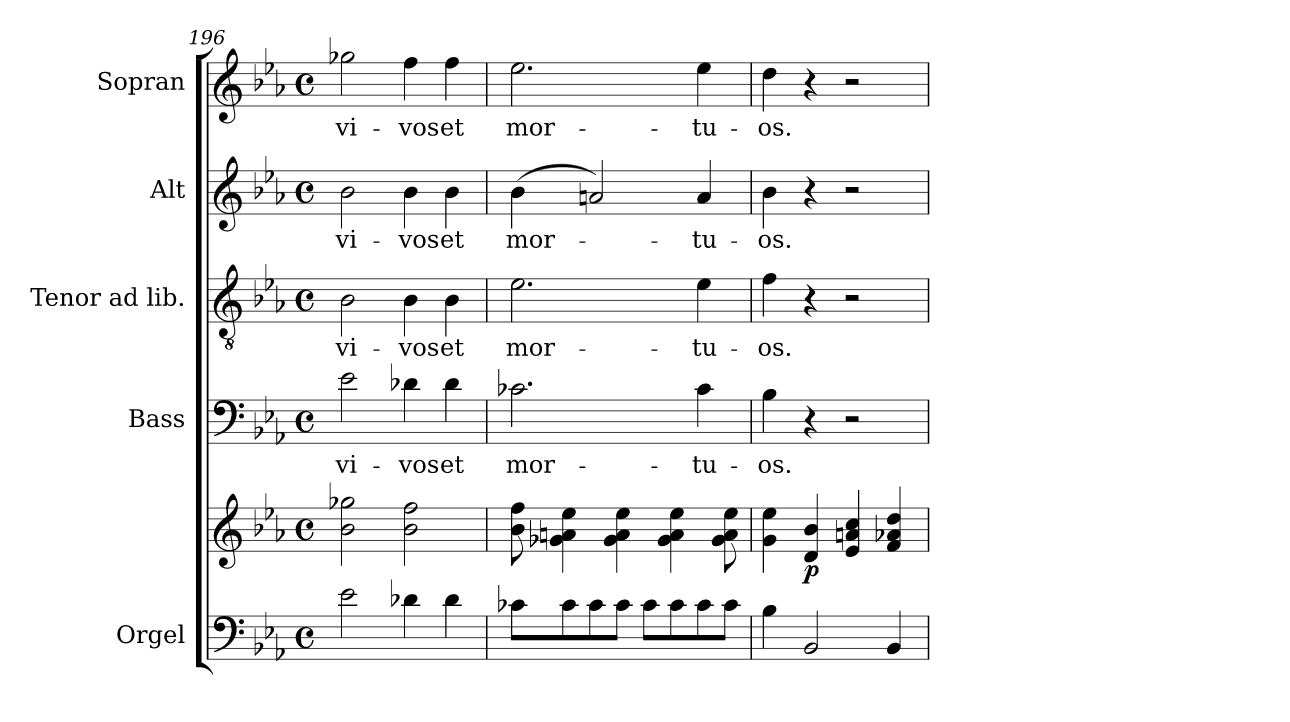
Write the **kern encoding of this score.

**kern	**kern	**dynam	**kern	**text	**kern	**text	**kern	**text	**kern	**text
*part5	*part5	*part5	*part4	*part4	*part3	*part3	*part2	*part2	*part1	*part1
*staff6	*staff5	*staff5/6	*staff4	*staff4	*staff3	*staff3	*staff2	*staff2	*staff1	*staff1
*I"Orgel	*	*	*I"Bass	*	*I"Tenor ad lib.	*	*I"Alt	*	*I"Sopran	*
*	*	*	*I'B.	*	*I'T.	*	*I'A.	*	*I'S.	*
*clefF4	*clefG2	*	*clefF4	*	*clefGv2	*	*clefG2	*	*clefG2	*
*k[b-e-a-]	*k[b-e-a-]	*	*k[b-e-a-]	*	*k[b-e-a-]	*	*k[b-e-a-]	*	*k[b-e-a-]	*
*E-:	*E-:	*	*E-:	*	*E-:	*	*E-:	*	*E-:	*
*M4/4	*M4/4	*	*M4/4	*	*M4/4	*	*M4/4	*	*M4/4	*
*met(c)	*met(c)	*	*met(c)	*	*met(c)	*	*met(c)	*	*met(c)	*
=196	=196	=196	=196	=196	=196	=196	=196	=196	=196	=196
!	!	!	!	!LO:LY:b	!	!LO:LY:b	!	!LO:LY:b	!	!LO:LY:b
2e-\	2b-\ 2gg-X\	.	2e-\	vi-	2B-\	vi-	2b-\	vi-	2gg-X\	vi-
!	!	!	!	!LO:LY:b	!	!LO:LY:b	!	!LO:LY:b	!	!LO:LY:b
4d-X\	2b-\ 2ff\	.	4d-X\	-vos	4B-\	-vos	4b-\	-vos	4ff\	-vos
!	!	!	!	!LO:LY:b	!	!LO:LY:b	!	!LO:LY:b	!	!LO:LY:b
4d-\	.	.	4d-\	et	4B-\	et	4b-\	et	4ff\	et
=197	=197	=197	=197	=197	=197	=197	=197	=197	=197	=197
!	!	!	!	!LO:LY:b	!	!LO:LY:b	!	!LO:LY:b	!	!LO:LY:b
8c-X\L	8b-\ 8ff\	.	2.c-X\	mor-	2.e-\	mor-	(>4b-\	mor-	2.ee-\	mor-
8c-\	4g-X\ 4an\ 4ee-\	.	.	.	.	.	.	.	.	.
8c-\	.	.	.	.	.	.	2an/)	.	.	.
8c-\J	4g-\ 4a\ 4ee-\	.	.	.	.	.	.	.	.	.
8c-\L	.	.	.	.	.	.	.	.	.	.
8c-\	4g-\ 4a\ 4ee-\	.	.	.	.	.	.	.	.	.
!	!	!	!	!LO:LY:b	!	!LO:LY:b	!	!LO:LY:b	!	!LO:LY:b
8c-\	.	.	4c-\	-tu-	4e-\	-tu-	4a/	-tu-	4ee-\	-tu-
8c-\J	8g-\ 8a\ 8ee-\	.	.	.	.	.	.	.	.	.
=198	=198	=198	=198	=198	=198	=198	=198	=198	=198	=198
!	!	!	!	!LO:LY:b	!	!LO:LY:b	!	!LO:LY:b	!	!LO:LY:b
4B-\	4g\ 4ee-\	.	4B-\	-os.	4f\	-os.	4b-\	-os.	4dd\	-os.
!	!	!LO:DY:b	!	!	!	!	!	!	!	!
2BB-/	4d/ 4b-/	p	4r	.	4r	.	4r	.	4r	.
.	4e-/ 4an/ 4cc/	.	2r	.	2r	.	2r	.	2r	.
4BB-/	4f/ 4a-X/ 4dd/	.	.	.	.	.	.	.	.	.
=	=	=	=	=	=	=	=	=	=	=
*-	*-	*-	*-	*-	*-	*-	*-	*-	*-	*-
